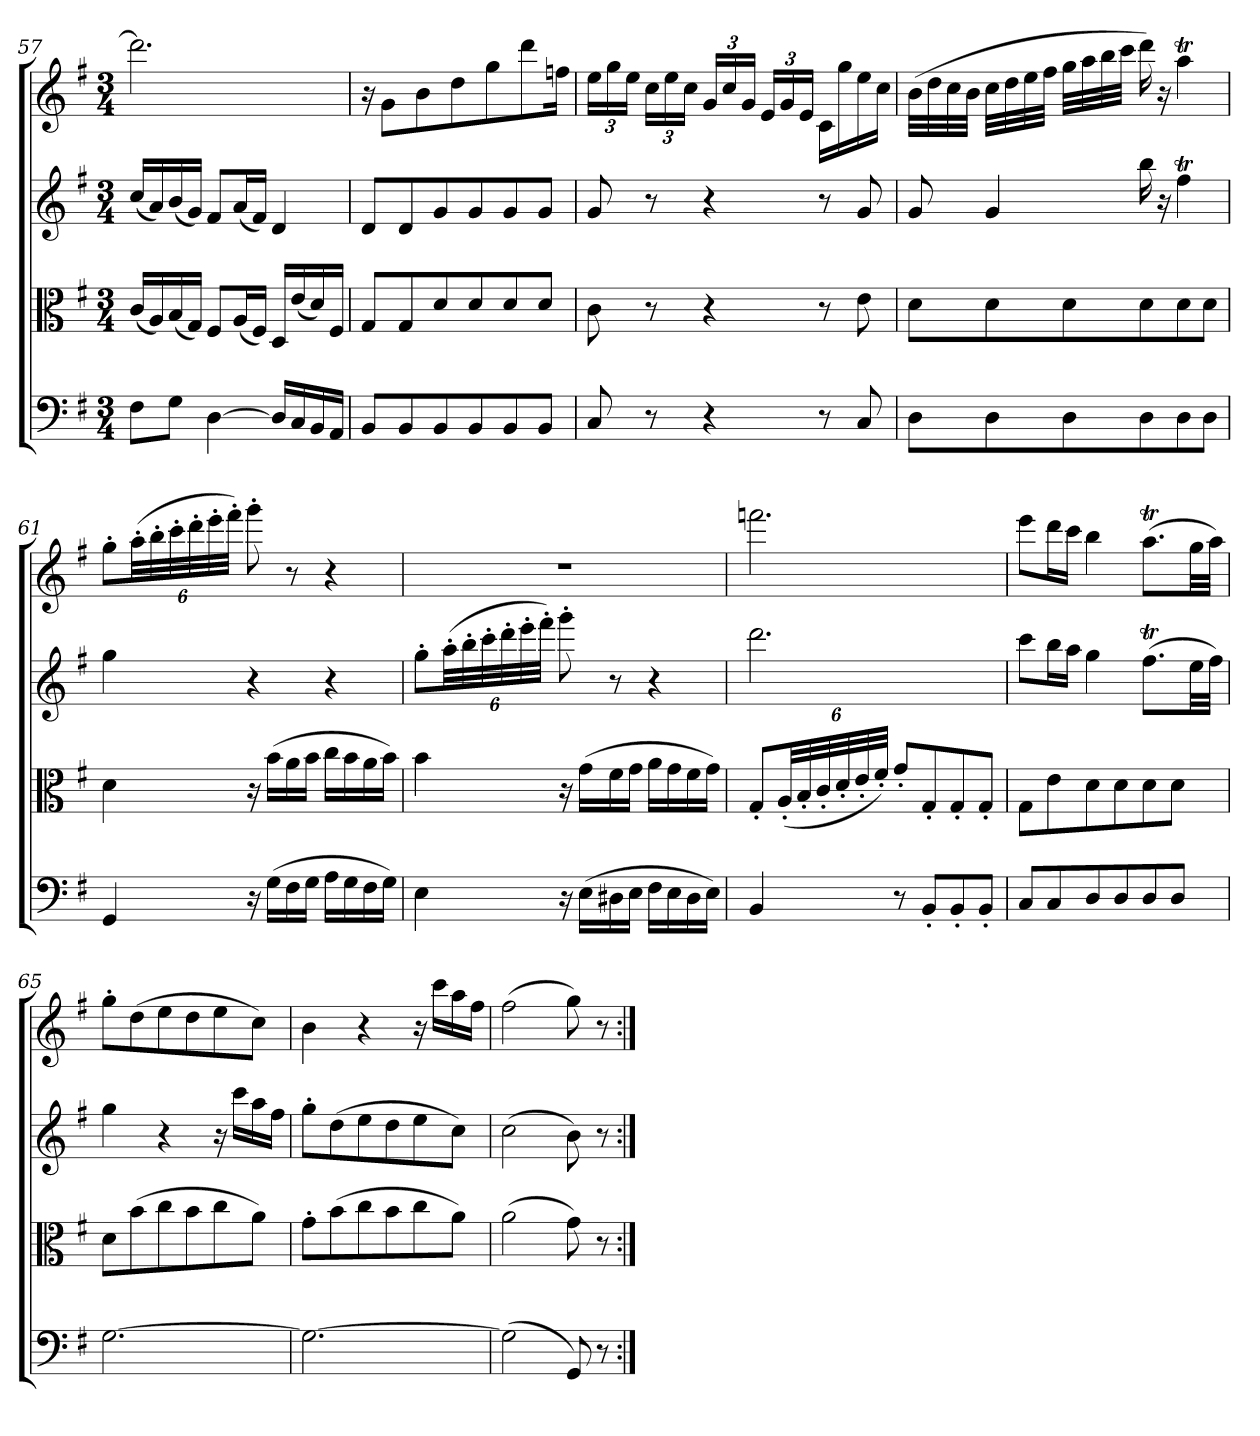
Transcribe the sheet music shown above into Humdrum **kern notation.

**kern	**kern	**kern	**kern
*part4	*part3	*part2	*part1
*staff4	*staff3	*staff2	*staff1
*clefF4	*clefC3	*clefG2	*clefG2
*k[f#]	*k[f#]	*k[f#]	*k[f#]
*G:	*G:	*G:	*G:
*M3/4	*M3/4	*M3/4	*M3/4
=57	=57	=57	=57
8F#\L	(16c/LL	(16cc/LL	2.ddd\]
.	16A/)	16a/)	.
8G\J	(16B/	(16b/	.
.	16G/JJ)	16g/JJ)	.
[4D\	8F#/L	8f#/L	.
.	(16A/L	(16a/L	.
.	16F#/JJ)	16f#/JJ)	.
16D/LL]	16D/LL	4d/	.
16C/	(16e/	.	.
16BB/	16d/)	.	.
16AA/JJ	16F#/JJ	.	.
=58	=58	=58	=58
8BB/L	8G/L	8d/L	16r
.	.	.	8g\L
8BB/	8G/	8d/	.
.	.	.	8b\
8BB/	8d/	8g/	.
.	.	.	8dd\
8BB/	8d/	8g/	.
.	.	.	8gg\
8BB/	8d/	8g/	.
.	.	.	8ddd\
8BB/J	8d/J	8g/J	.
.	.	.	16ffn\Jk
=59	=59	=59	=59
8C/	8c\	8g/	24ee\LL
.	.	.	24gg\
.	.	.	24ee\JJ
8r	8r	8r	24cc\LL
.	.	.	24ee\
.	.	.	24cc\JJ
4r	4r	4r	24g/LL
.	.	.	24cc/
.	.	.	24g/JJ
.	.	.	24e/LL
.	.	.	24g/
.	.	.	24e/JJ
8r	8r	8r	16c/LL
.	.	.	16gg\
8C/	8e\	8g/	16ee\
.	.	.	16cc\JJ
=60	=60	=60	=60
8D\L	8d\L	8g/	(32b\LLL
.	.	.	32dd\
.	.	.	32cc\
.	.	.	32b\JJJ
8D\	8d\	4g/	32cc\LLL
.	.	.	32dd\
.	.	.	32ee\
.	.	.	32ff#\JJJ
8D\	8d\	.	32gg\LLL
.	.	.	32aa\
.	.	.	32bb\
.	.	.	32ccc\JJJ
8D\	8d\	16bb\	16ddd\)
.	.	16r	16r
8D\	8d\	4ff#t\	4aaT\
8D\J	8d\J	.	.
=61	=61	=61	=61
4GG/	4d\	4gg\	8gg'\L
.	.	.	(48aa'\LL
.	.	.	48bb'\
.	.	.	48ccc'\
.	.	.	48ddd'\
.	.	.	48eee'\
.	.	.	48fff#'\JJJ)
16r	16r	4r	8ggg'\
(16G\LL	(16b\LL	.	.
16F#\	16a\	.	8r
16G\JJ	16b\JJ	.	.
16A\LL	16cc\LL	4r	4r
16G\	16b\	.	.
16F#\	16a\	.	.
16G\JJ)	16b\JJ)	.	.
=62	=62	=62	=62
4E\	4b\	8gg'\L	2.r
.	.	(48aa'\LL	.
.	.	48bb'\	.
.	.	48ccc'\	.
.	.	48ddd'\	.
.	.	48eee'\	.
.	.	48fff#'\JJJ)	.
16r	16r	8ggg'\	.
(16E\LL	(16g\LL	.	.
16D#X\	16f#\	8r	.
16E\JJ	16g\JJ	.	.
16F#\LL	16a\LL	4r	.
16E\	16g\	.	.
16D#\	16f#\	.	.
16E\JJ)	16g\JJ)	.	.
=63	=63	=63	=63
4BB/	8G'/L	2.ddd\	2.fffn\
.	(48A'/LL	.	.
.	48B'/	.	.
.	48c'/	.	.
.	48d'/	.	.
.	48e'/	.	.
.	48f#'/JJJ)	.	.
8r	8g'/L	.	.
8BB'/L	8G'/	.	.
8BB'/	8G'/	.	.
8BB'/J	8G'/J	.	.
=64	=64	=64	=64
8C/L	8G\L	8ccc\L	8eee\L
8C/	8e\	16bb\L	16ddd\L
.	.	16aa\JJ	16ccc\JJ
8D/	8d\	4gg\	4bb\
8D/	8d\	.	.
8D/	8d\	(8.ff#t\L	(8.aaT\L
8D/J	8d\J	.	.
.	.	32ee\LL	32gg\LL
.	.	32ff#\JJJ)	32aa\JJJ)
=65	=65	=65	=65
[2.G\	8d\L	4gg\	8gg'\L
.	(8b\	.	(8dd\
.	8cc\	4r	8ee\
.	8b\	.	8dd\
.	8cc\	16r	8ee\
.	.	16ccc\LL	.
.	8a\J)	16aa\	8cc\J)
.	.	16ff#\JJ	.
=66	=66	=66	=66
2.G\_	8g'\L	8gg'\L	4b\
.	(8b\	(8dd\	.
.	8cc\	8ee\	4r
.	8b\	8dd\	.
.	8cc\	8ee\	16r
.	.	.	16ccc\LL
.	8a\J)	8cc\J)	16aa\
.	.	.	16ff#\JJ
=67	=67	=67	=67
(2G\]	(2a\	(2cc\	(2ff#\
8GG/)	8g\)	8b\)	8gg\)
8r	8r	8r	8r
=:|!	=:|!	=:|!	=:|!
*-	*-	*-	*-
